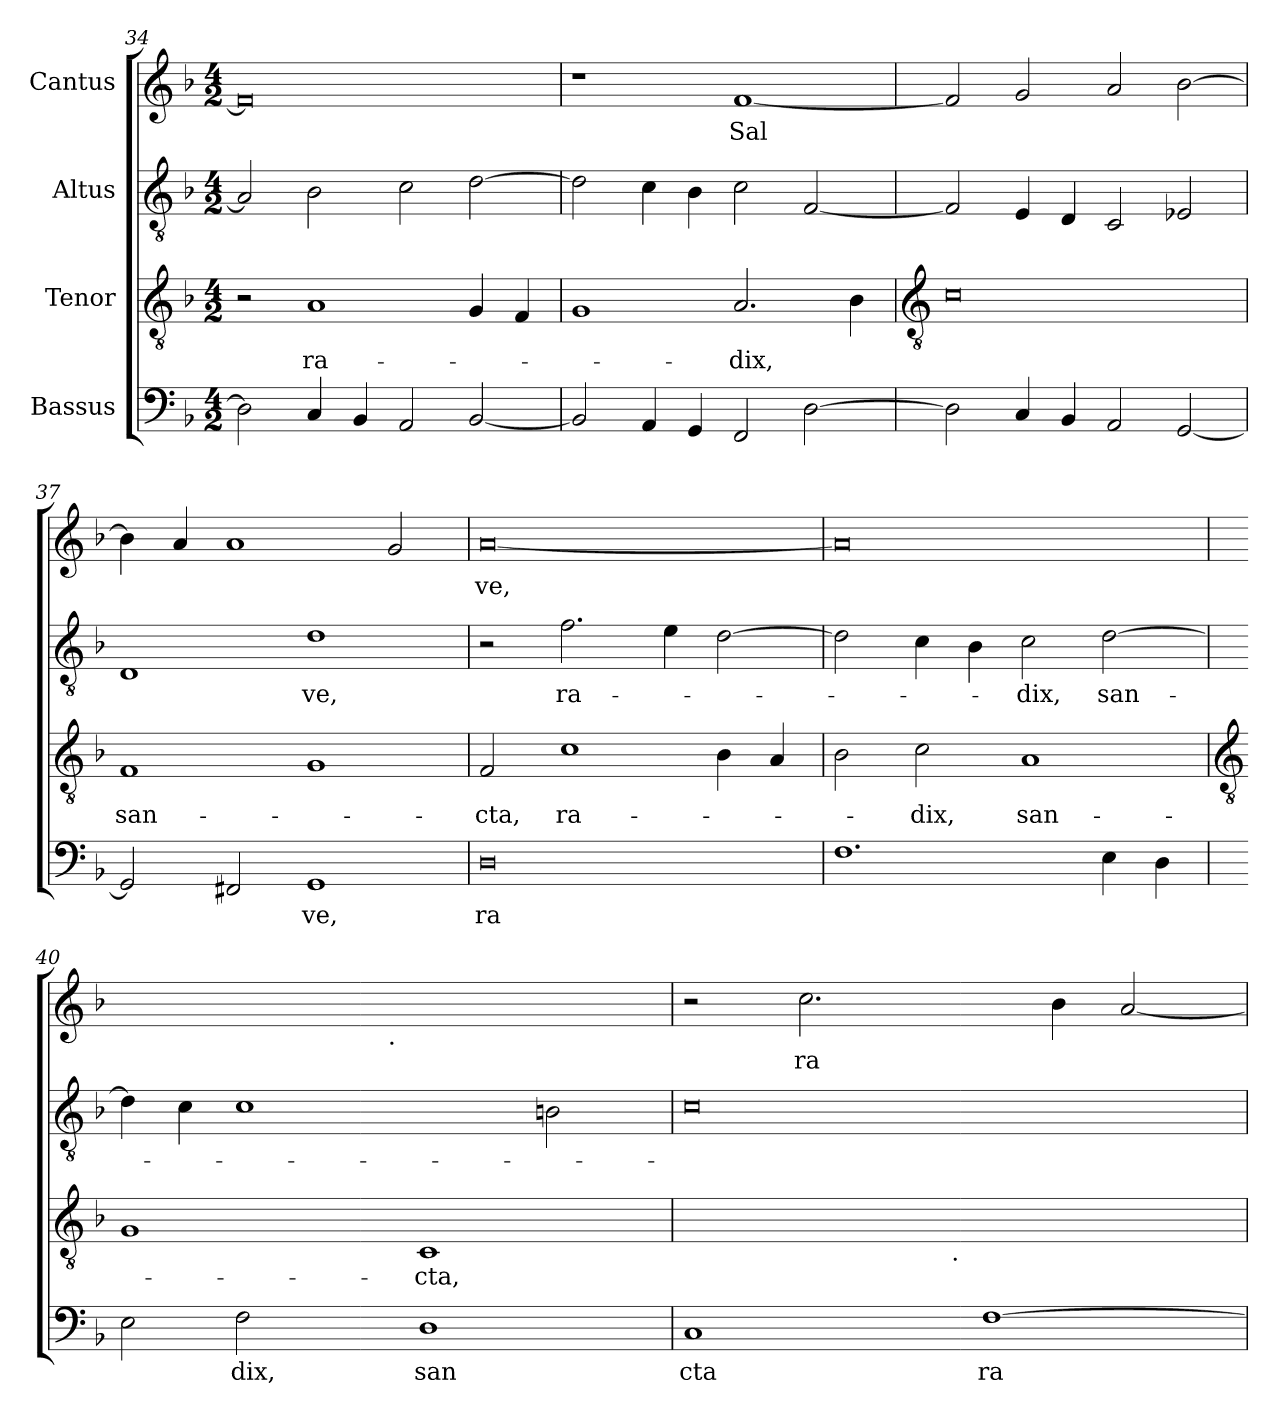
**kern	**text	**kern	**text	**kern	**text	**kern	**text
*part4	*part4	*part3	*part3	*part2	*part2	*part1	*part1
*staff4	*staff4	*staff3	*staff3	*staff2	*staff2	*staff1	*staff1
*I"Bassus	*	*I"Tenor	*	*I"Altus	*	*I"Cantus	*
!!LO:LB:g=z
*clefF4	*	*clefGv2	*	*clefGv2	*	*clefG2	*
*k[b-]	*	*k[b-]	*	*k[b-]	*	*k[b-]	*
*F:	*	*F:	*	*F:	*	*F:	*
*M4/2	*	*M4/2	*	*M4/2	*	*M4/2	*
=34	=34	=34	=34	=34	=34	=34	=34
2D\]	.	2r	.	2A/]	.	0f]	.
!	!	!	!LO:LY:b	!	!	!	!
4C/	.	1A	ra-	2B-\	.	.	.
4BB-/	.	.	.	.	.	.	.
2AA/	.	.	.	2c\	.	.	.
[2BB-/	.	4G/	.	[2d\	.	.	.
.	.	4F/	.	.	.	.	.
=35	=35	=35	=35	=35	=35	=35	=35
2BB-/]	.	1G	.	2d\]	.	1r	.
4AA/	.	.	.	4c\	.	.	.
4GG/	.	.	.	4B-\	.	.	.
!	!	!	!LO:LY:b	!	!	!	!LO:LY:b
2FF/	.	2.A/	-dix,	2c\	.	[1f	Sal
[2D\	.	.	.	[2F/	.	.	.
.	.	4B-\	.	.	.	.	.
!!LO:LB:g=z
=36	=36	=36	=36	=36	=36	=36	=36
*	*	*clefGv2	*	*	*	*	*
2D\]	.	0c	.	2F/]	.	2f/]	.
4C/	.	.	.	4E/	.	2g/	.
4BB-/	.	.	.	4D/	.	.	.
2AA/	.	.	.	2C/	.	2a/	.
[2GG/	.	.	.	2E-X/	.	[2b-\	.
=37	=37	=37	=37	=37	=37	=37	=37
!	!	!	!LO:LY:b	!	!	!	!
2GG/]	.	1F	san-	1D	.	4b-\]	.
.	.	.	.	.	.	4a/	.
2FF#X/	.	.	.	.	.	1a	.
!	!LO:LY:b	!	!	!	!LO:LY:b	!	!
1GG	ve,	1G	.	1d	ve,	.	.
.	.	.	.	.	.	2g/	.
=38	=38	=38	=38	=38	=38	=38	=38
!	!LO:LY:b	!	!LO:LY:b	!	!	!	!LO:LY:b
0D	ra	2F/	-cta,	2r	.	[0a	ve,
!	!	!	!LO:LY:b	!	!LO:LY:b	!	!
.	.	1c	ra-	2.f\	ra-	.	.
.	.	.	.	4e\	.	.	.
.	.	4B-\	.	[2d\	.	.	.
.	.	4A/	.	.	.	.	.
=39	=39	=39	=39	=39	=39	=39	=39
1.F	.	2B-\	.	2d\]	.	0a]	.
!	!	!	!LO:LY:b	!	!	!	!
.	.	2c\	-dix,	4c\	.	.	.
.	.	.	.	4B-\	.	.	.
!	!	!	!LO:LY:b	!	!LO:LY:b	!	!
.	.	1A	san-	2c\	-dix,	.	.
!	!	!	!	!	!LO:LY:b	!	!
4E\	.	.	.	[2d\	san-	.	.
4D\	.	.	.	.	.	.	.
!!LO:LB:g=z
=40	=40	=40	=40	=40	=40	=40	=40
*	*	*clefGv2	*	*	*	*	*
2E\	.	1G	.	4d\]	.	4ryy	.
.	.	.	.	4c\	.	4ryy	.
!	!LO:LY:b	!	!	!	!	!	!
2F\	dix,	.	.	1c	.	4ryy	.
.	.	.	.	.	.	32ryy	.
.	.	.	.	.	.	32ryy	.
.	.	.	.	.	.	32ryy	.
.	.	.	.	.	.	32ryy	.
.	.	.	.	.	.	32ryy	.
.	.	.	.	.	.	32ryy	.
!	!	!	!	!	!	!LO:TX:b:t=.	!
.	.	.	.	.	.	32ryy	.
.	.	.	.	.	.	4ryy	.
!	!LO:LY:b	!	!LO:LY:b	!	!	!	!
1D	san	1C	-cta,	.	.	.	.
.	.	.	.	.	.	4ryy	.
.	.	.	.	.	.	4ryy	.
.	.	.	.	2Bn\	.	.	.
.	.	.	.	.	.	4ryy	.
.	.	.	.	.	.	32ryy	.
=41	=41	=41	=41	=41	=41	=41	=41
!	!LO:LY:b	!	!	!	!	!	!
1C	cta	4ryy	.	0c	.	2r	.
.	.	4ryy	.	.	.	.	.
!	!	!	!	!	!	!	!LO:LY:b
.	.	4ryy	.	.	.	2.cc\	ra
.	.	32ryy	.	.	.	.	.
.	.	32ryy	.	.	.	.	.
.	.	32ryy	.	.	.	.	.
.	.	32ryy	.	.	.	.	.
.	.	32ryy	.	.	.	.	.
.	.	32ryy	.	.	.	.	.
!	!	!LO:TX:b:t=.	!	!	!	!	!
.	.	32ryy	.	.	.	.	.
.	.	4ryy	.	.	.	.	.
!	!LO:LY:b	!	!	!	!	!	!
[1F	ra	.	.	.	.	.	.
.	.	4ryy	.	.	.	.	.
.	.	.	.	.	.	4b-\	.
.	.	4ryy	.	.	.	.	.
.	.	.	.	.	.	[2a/	.
.	.	4ryy	.	.	.	.	.
.	.	32ryy	.	.	.	.	.
=	=	=	=	=	=	=	=
*-	*-	*-	*-	*-	*-	*-	*-
